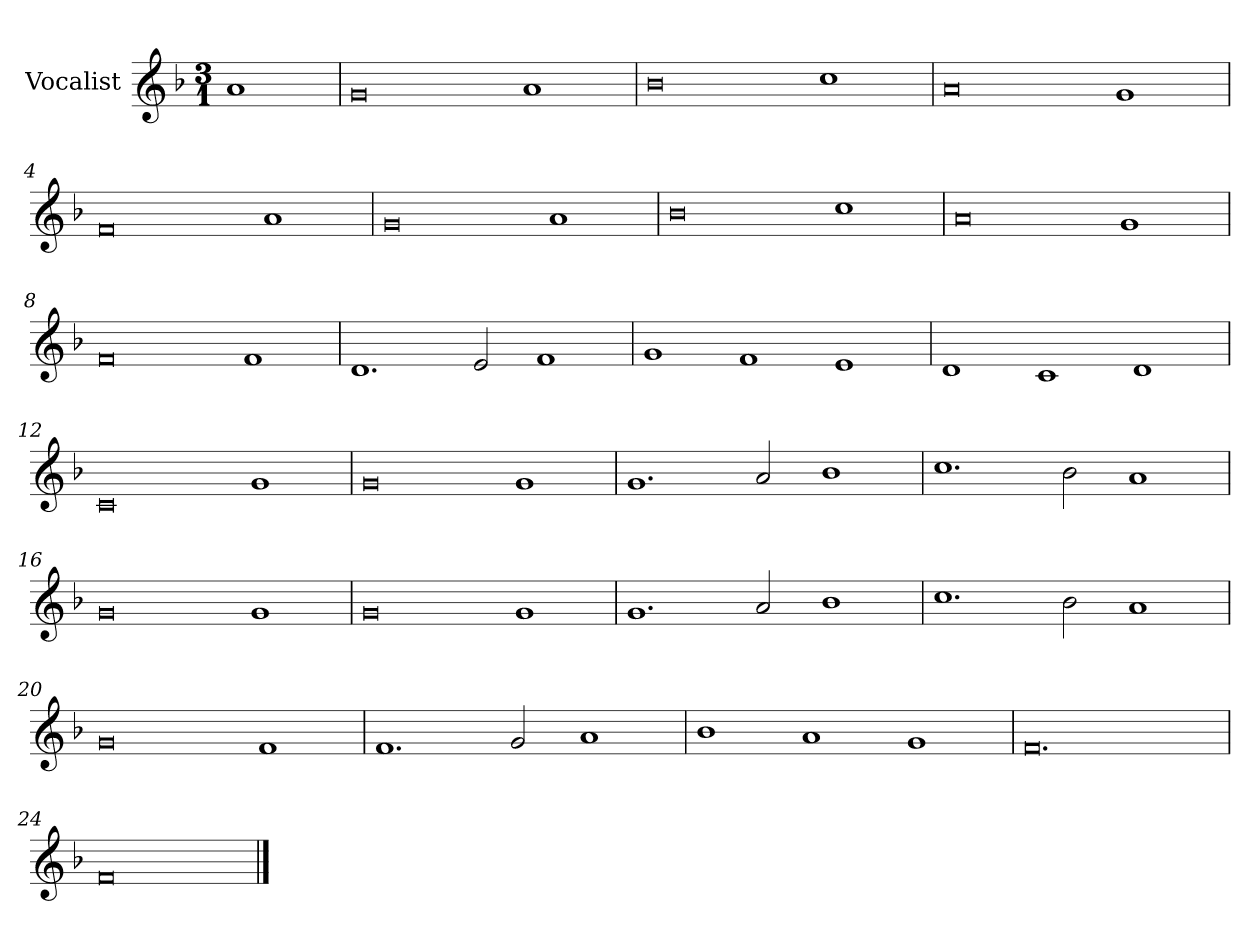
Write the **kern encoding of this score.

**kern
*part1
*staff1
*I"Vocalist
*k[b-]
*F:
*M3/1
=
1a
=1
0g
1a
=2
0b-
1cc
=3
0a
1g
=4
0f
1a
=5
0g
1a
=6
0b-
1cc
=7
0a
1g
=8
0f
1f
=9
1.d
2e
1f
=10
1g
1f
1e
=11
1d
1c
1d
=12
0c
1g
=13
0g
1g
=14
1.g
2a
1b-
=15
1.cc
2b-
1a
=16
0g
1g
=17
0g
1g
=18
1.g
2a
1b-
=19
1.cc
2b-
1a
=20
0g
1f
=21
1.f
2g
1a
=22
1b-
1a
1g
=23
0.f
=24
0f
==
*-
